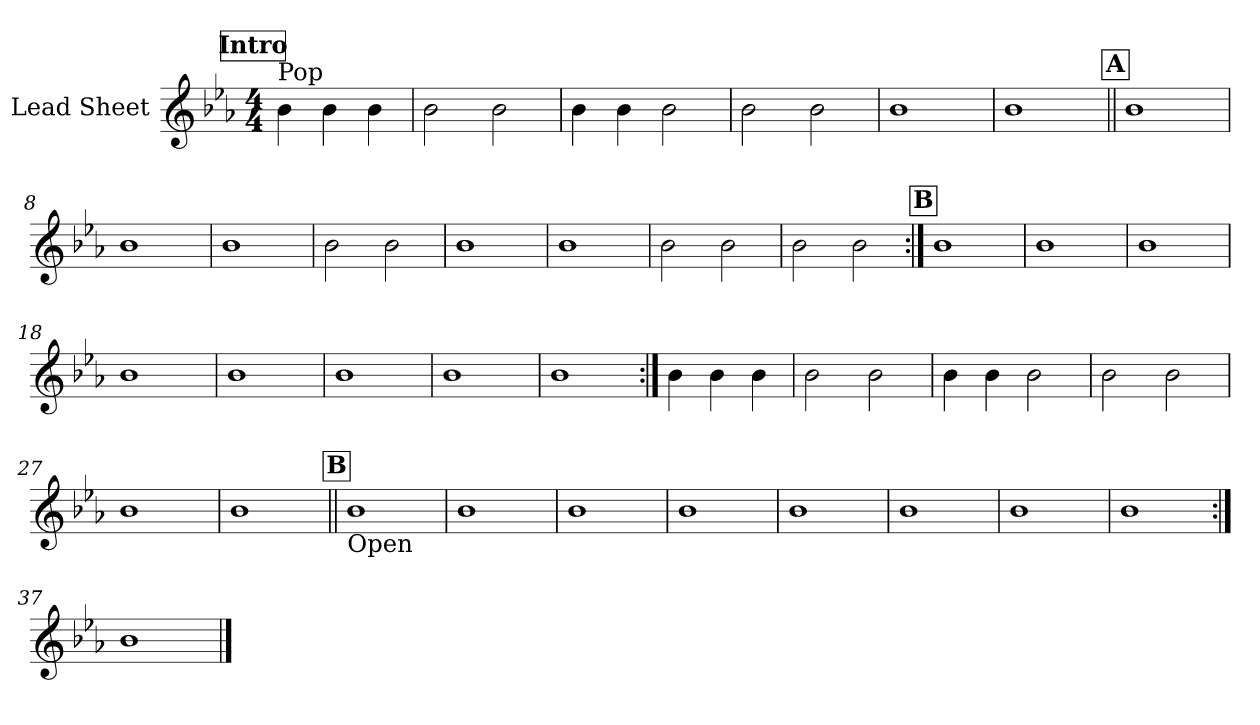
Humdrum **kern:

**kern
*part1
*staff1
*I"Lead Sheet
*clefG2
*k[b-e-a-]
*E-:
*M4/4
*MM96
!!LO:REH:place=s1:a:fs=14:t=Intro
=1
!LO:TX:a:t=Pop
4b-\
4b-\
4b-\
=2
2b-\
2b-\
=3
4b-\
4b-\
2b-\
=4
2b-\
2b-\
!!LO:LB:g=z
=5
1b-
=6
1b-
!!LO:LB:g=z
!!LO:REH:place=s1:a:fs=14:t=A
=7||
1b-
=8
1b-
=9
1b-
=10
2b-\
2b-\
!!LO:LB:g=z
=11
1b-
=12
1b-
=13
2b-\
2b-\
=14
2b-\
2b-\
!!LO:LB:g=z
!!LO:REH:place=s1:a:fs=14:t=B
=15:|!
1b-
=16
1b-
=17
1b-
=18
1b-
!!LO:LB:g=z
=19
1b-
=20
1b-
=21
1b-
=22
1b-
!!LO:LB:g=z
=23:|!
4b-\
4b-\
4b-\
=24
2b-\
2b-\
=25
4b-\
4b-\
2b-\
=26
2b-\
2b-\
!!LO:LB:g=z
=27
1b-
=28
1b-
!!LO:LB:g=z
!!LO:REH:place=s1:a:fs=14:t=B
=29||
!LO:TX:b:t=Open
1b-
=30
1b-
=31
1b-
=32
1b-
!!LO:LB:g=z
=33
1b-
=34
1b-
=35
1b-
=36
1b-
!!LO:PB:g=z
=37:|!
1b-
==
*-
